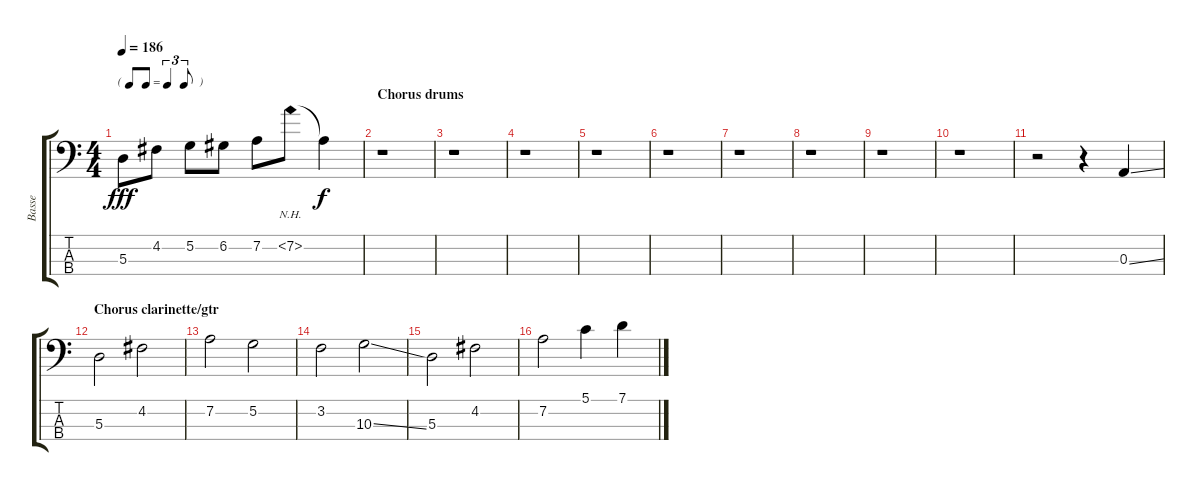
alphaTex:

\track ("Basse" "Basse") {instrument acousticbass}
\staff {score tabs}
\tuning (G2 D2 A1 E1) {hide}
\ts (4 4)
\tf triplet8th
\tempo 186
\clef f4
\ks c
5.3.8{dy fff} 4.2.8 5.2.8 6.2.8 7.2.8 7.2{nh}.8 7.2{t}.4{dy f} |
\section ("" "Chorus drums")
r.1 |
r.1 |
r.1 |
r.1 |
r.1 |
r.1 |
r.1 |
r.1 |
r.1 |
r.2 r.4 0.3{ss}.4 |
\section ("" "Chorus clarinette/gtr")
5.3.2 4.2.2 |
7.2.2 5.2.2 |
3.2.2 10.3{ss}.2 |
5.3.2 4.2.2 |
7.2.2 5.1.4 7.1.4
